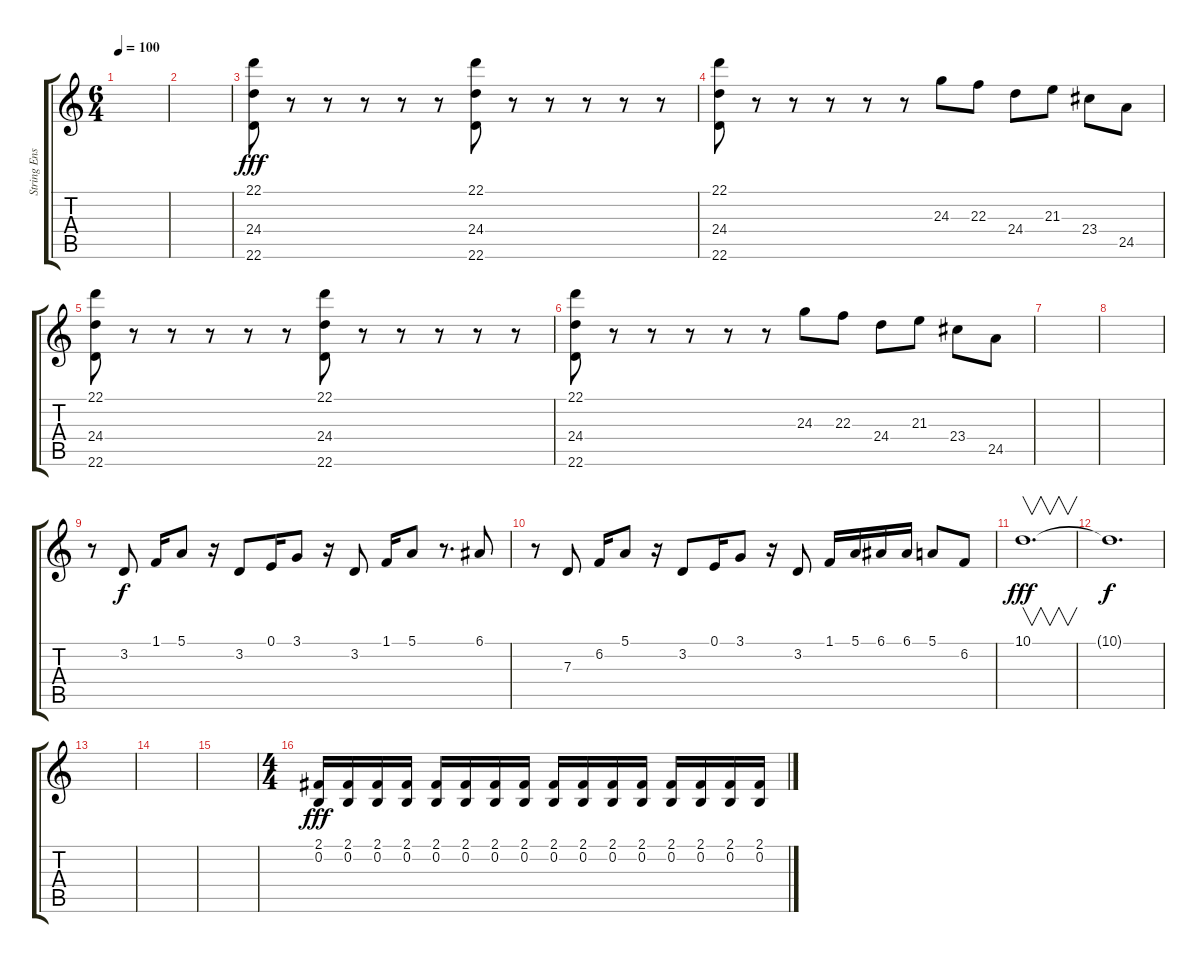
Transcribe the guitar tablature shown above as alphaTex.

\track ("String Ensemble" "String Ens") {instrument stringensemble2}
\staff {score tabs}
\tuning (E4 B3 G3 D3 A2 E2) {hide}
\ts (6 4)
\tempo 100
\clef g2
\ks c
|
|
(22.1 24.4 22.6).8{dy fff instrument stringensemble1} r.8 r.8 r.8 r.8 r.8 (22.1 24.4 22.6).8 r.8 r.8 r.8 r.8 r.8 |
(22.1 24.4 22.6).8 r.8 r.8 r.8 r.8 r.8 24.3.8 22.3.8 24.4.8 21.3.8 23.4.8 24.5.8 |
(22.1 24.4 22.6).8 r.8 r.8 r.8 r.8 r.8 (22.1 24.4 22.6).8 r.8 r.8 r.8 r.8 r.8 |
(22.1 24.4 22.6).8 r.8 r.8 r.8 r.8 r.8 24.3.8 22.3.8 24.4.8 21.3.8 23.4.8 24.5.8 |
|
|
r.8 3.2.8{dy f} 1.1.16 5.1.8 r.16 3.2.8 0.1.16 3.1.8 r.16 3.2.8 1.1.16 5.1.8 r.8{d} 6.1.8 |
r.8 7.3.8 6.2.16 5.1.8 r.16 3.2.8 0.1.16 3.1.8 r.16 3.2.8 1.1.16 5.1.16 6.1.16 6.1.16 5.1.8 6.2.8 |
10.1.1{v d dy fff} |
10.1{t}.1{d dy f} |
|
|
|
\ts (4 4)
(2.1 0.2).16{dy fff} (2.1 0.2).16 (2.1 0.2).16 (2.1 0.2).16 (2.1 0.2).16 (2.1 0.2).16 (2.1 0.2).16 (2.1 0.2).16 (2.1 0.2).16 (2.1 0.2).16 (2.1 0.2).16 (2.1 0.2).16 (2.1 0.2).16 (2.1 0.2).16 (2.1 0.2).16 (2.1 0.2).16
